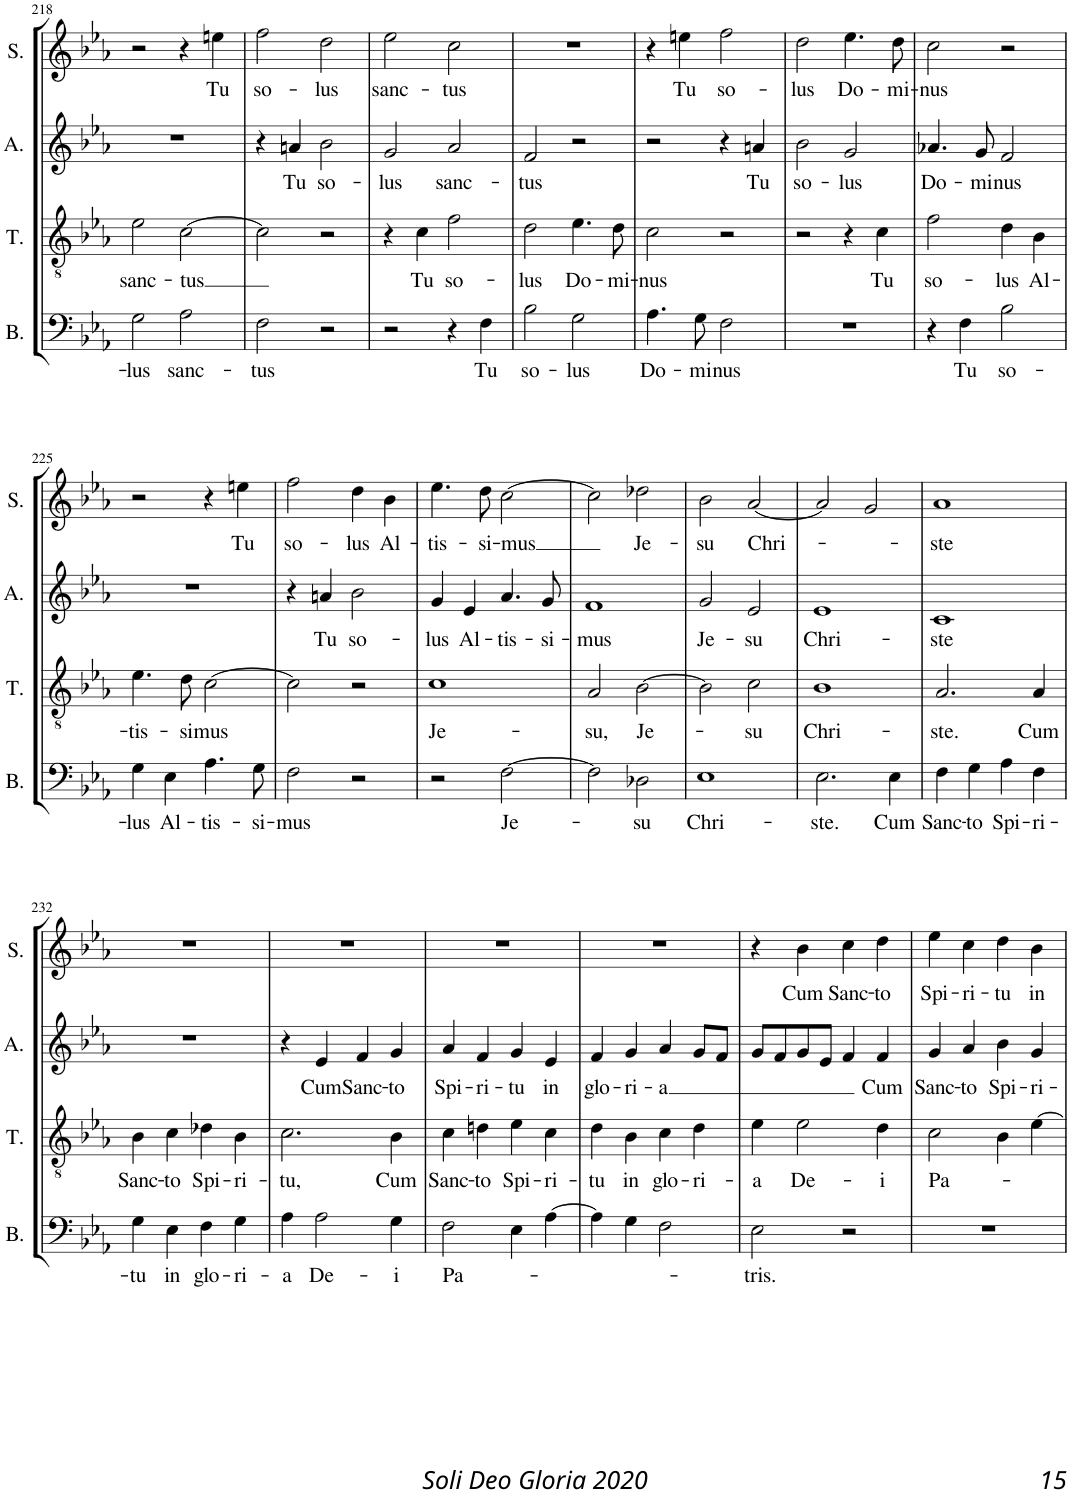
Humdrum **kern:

**kern	**text	**kern	**text	**kern	**text	**kern	**text
*part4	*part4	*part3	*part3	*part2	*part2	*part1	*part1
*staff4	*staff4	*staff3	*staff3	*staff2	*staff2	*staff1	*staff1
*I"BASS	*	*I"TENOR	*	*I"ALTO	*	*I"SOPRANO	*
*I'B.	*	*I'T.	*	*I'A.	*	*I'S.	*
!!LO:PB:g=z
*clefF4	*	*clefGv2	*	*clefG2	*	*clefG2	*
*	*	*Trd7c12	*	*	*	*	*
*k[b-e-a-]	*	*k[b-e-a-]	*	*k[b-e-a-]	*	*k[b-e-a-]	*
*E-:	*	*E-:	*	*E-:	*	*E-:	*
*M2/2	*	*M2/2	*	*M2/2	*	*M2/2	*
*met(c|)	*	*met(c|)	*	*met(c|)	*	*met(c|)	*
=218	=218	=218	=218	=218	=218	=218	=218
!	!LO:LY:b	!	!LO:LY:b	!	!	!	!
2G\	-lus	2e-\	sanc-	1r	.	2r	.
!	!LO:LY:b	!	!LO:LY:b	!	!	!	!
2A-\	sanc-	[2c\	-tus	.	.	4r	.
!	!	!	!	!	!	!	!LO:LY:b
.	.	.	.	.	.	4een\	Tu
=219	=219	=219	=219	=219	=219	=219	=219
!	!LO:LY:b	!	!	!	!	!	!LO:LY:b
2F\	-tus	2c\]	.	4r	.	2ff\	so-
!	!	!	!	!	!LO:LY:b	!	!
.	.	.	.	4an/	Tu	.	.
!	!	!	!	!	!LO:LY:b	!	!LO:LY:b
2r	.	2r	.	2b-\	so-	2dd\	-lus
=220	=220	=220	=220	=220	=220	=220	=220
!	!	!	!	!	!LO:LY:b	!	!LO:LY:b
2r	.	4r	.	2g/	-lus	2ee-\	sanc-
!	!	!	!LO:LY:b	!	!	!	!
.	.	4c\	Tu	.	.	.	.
!	!	!	!LO:LY:b	!	!LO:LY:b	!	!LO:LY:b
4r	.	2f\	so-	2a-/	sanc-	2cc\	-tus
!	!LO:LY:b	!	!	!	!	!	!
4F\	Tu	.	.	.	.	.	.
=221	=221	=221	=221	=221	=221	=221	=221
!	!LO:LY:b	!	!LO:LY:b	!	!LO:LY:b	!	!
2B-\	so-	2d\	-lus	2f/	-tus	1r	.
!	!LO:LY:b	!	!LO:LY:b	!	!	!	!
2G\	-lus	4.e-\	Do-	2r	.	.	.
!	!	!	!LO:LY:b	!	!	!	!
.	.	8d\	-mi-	.	.	.	.
=222	=222	=222	=222	=222	=222	=222	=222
!	!LO:LY:b	!	!LO:LY:b	!	!	!	!
4.A-\	Do-	2c\	-nus	2r	.	4r	.
!	!	!	!	!	!	!	!LO:LY:b
.	.	.	.	.	.	4een\	Tu
!	!LO:LY:b	!	!	!	!	!	!
8G\	-mi-	.	.	.	.	.	.
!	!LO:LY:b	!	!	!	!	!	!LO:LY:b
2F\	-nus	2r	.	4r	.	2ff\	so-
!	!	!	!	!	!LO:LY:b	!	!
.	.	.	.	4an/	Tu	.	.
=223	=223	=223	=223	=223	=223	=223	=223
!	!	!	!	!	!LO:LY:b	!	!LO:LY:b
1r	.	2r	.	2b-\	so-	2dd\	-lus
!	!	!	!	!	!LO:LY:b	!	!LO:LY:b
.	.	4r	.	2g/	-lus	4.ee-\	Do-
!	!	!	!LO:LY:b	!	!	!	!
.	.	4c\	Tu	.	.	.	.
!	!	!	!	!	!	!	!LO:LY:b
.	.	.	.	.	.	8dd\	-mi-
=224	=224	=224	=224	=224	=224	=224	=224
!	!	!	!LO:LY:b	!	!LO:LY:b	!	!LO:LY:b
4r	.	2f\	so-	4.a-X/	Do-	2cc\	-nus
!	!LO:LY:b	!	!	!	!	!	!
4F\	Tu	.	.	.	.	.	.
!	!	!	!	!	!LO:LY:b	!	!
.	.	.	.	8g/	-mi-	.	.
!	!LO:LY:b	!	!LO:LY:b	!	!LO:LY:b	!	!
2B-\	so-	4d\	-lus	2f/	-nus	2r	.
!	!	!	!LO:LY:b	!	!	!	!
.	.	4B-\	Al-	.	.	.	.
!!LO:LB:g=z
=225	=225	=225	=225	=225	=225	=225	=225
!	!LO:LY:b	!	!LO:LY:b	!	!	!	!
4G\	-lus	4.e-\	-tis-	1r	.	2r	.
!	!LO:LY:b	!	!	!	!	!	!
4E-\	Al-	.	.	.	.	.	.
!	!	!	!LO:LY:b	!	!	!	!
.	.	8d\	-si-	.	.	.	.
!	!LO:LY:b	!	!LO:LY:b	!	!	!	!
4.A-\	-tis-	[2c\	-mus	.	.	4r	.
!	!	!	!	!	!	!	!LO:LY:b
.	.	.	.	.	.	4een\	Tu
!	!LO:LY:b	!	!	!	!	!	!
8G\	-si-	.	.	.	.	.	.
=226	=226	=226	=226	=226	=226	=226	=226
!	!LO:LY:b	!	!	!	!	!	!LO:LY:b
2F\	-mus	2c\]	.	4r	.	2ff\	so-
!	!	!	!	!	!LO:LY:b	!	!
.	.	.	.	4an/	Tu	.	.
!	!	!	!	!	!LO:LY:b	!	!LO:LY:b
2r	.	2r	.	2b-\	so-	4dd\	-lus
!	!	!	!	!	!	!	!LO:LY:b
.	.	.	.	.	.	4b-\	Al-
=227	=227	=227	=227	=227	=227	=227	=227
!	!	!	!LO:LY:b	!	!LO:LY:b	!	!LO:LY:b
2r	.	1c	Je-	4g/	-lus	4.ee-\	-tis-
!	!	!	!	!	!LO:LY:b	!	!
.	.	.	.	4e-/	Al-	.	.
!	!	!	!	!	!	!	!LO:LY:b
.	.	.	.	.	.	8dd\	-si-
!	!LO:LY:b	!	!	!	!LO:LY:b	!	!LO:LY:b
[2F\	Je-	.	.	4.a-/	-tis-	[2cc\	-mus
!	!	!	!	!	!LO:LY:b	!	!
.	.	.	.	8g/	-si-	.	.
=228	=228	=228	=228	=228	=228	=228	=228
!	!	!	!LO:LY:b	!	!LO:LY:b	!	!
2F\]	.	2A-/	-su,	1f	-mus	2cc\]	.
!	!LO:LY:b	!	!LO:LY:b	!	!	!	!LO:LY:b
2D-X\	-su	[2B-\	Je-	.	.	2dd-X\	Je-
=229	=229	=229	=229	=229	=229	=229	=229
!	!LO:LY:b	!	!	!	!LO:LY:b	!	!LO:LY:b
1E-	Chri-	2B-\]	.	2g/	Je-	2b-\	-su
!	!	!	!LO:LY:b	!	!LO:LY:b	!	!LO:LY:b
.	.	2c\	-su	2e-/	-su	[2a-/	Chri-
=230	=230	=230	=230	=230	=230	=230	=230
!	!LO:LY:b	!	!LO:LY:b	!	!LO:LY:b	!	!
2.E-\	-ste.	1B-	Chri-	1e-	Chri-	2a-/]	.
.	.	.	.	.	.	2g/	.
!	!LO:LY:b	!	!	!	!	!	!
4E-\	Cum	.	.	.	.	.	.
=231	=231	=231	=231	=231	=231	=231	=231
!	!LO:LY:b	!	!LO:LY:b	!	!LO:LY:b	!	!LO:LY:b
4F\	Sanc-	2.A-/	-ste.	1c	-ste	1a-	-ste
!	!LO:LY:b	!	!	!	!	!	!
4G\	-to	.	.	.	.	.	.
!	!LO:LY:b	!	!	!	!	!	!
4A-\	Spi-	.	.	.	.	.	.
!	!LO:LY:b	!	!LO:LY:b	!	!	!	!
4F\	-ri-	4A-/	Cum	.	.	.	.
!!LO:LB:g=z
=232	=232	=232	=232	=232	=232	=232	=232
!	!LO:LY:b	!	!LO:LY:b	!	!	!	!
4G\	-tu	4B-\	Sanc-	1r	.	1r	.
!	!LO:LY:b	!	!LO:LY:b	!	!	!	!
4E-\	in	4c\	-to	.	.	.	.
!	!LO:LY:b	!	!LO:LY:b	!	!	!	!
4F\	glo-	4d-X\	Spi-	.	.	.	.
!	!LO:LY:b	!	!LO:LY:b	!	!	!	!
4G\	-ri-	4B-\	-ri-	.	.	.	.
=233	=233	=233	=233	=233	=233	=233	=233
!	!LO:LY:b	!	!LO:LY:b	!	!	!	!
4A-\	-a	2.c\	-tu,	4r	.	1r	.
!	!LO:LY:b	!	!	!	!LO:LY:b	!	!
2A-\	De-	.	.	4e-/	Cum	.	.
!	!	!	!	!	!LO:LY:b	!	!
.	.	.	.	4f/	Sanc-	.	.
!	!LO:LY:b	!	!LO:LY:b	!	!LO:LY:b	!	!
4G\	-i	4B-\	Cum	4g/	-to	.	.
=234	=234	=234	=234	=234	=234	=234	=234
!	!LO:LY:b	!	!LO:LY:b	!	!LO:LY:b	!	!
2F\	Pa-	4c\	Sanc-	4a-/	Spi-	1r	.
!	!	!	!LO:LY:b	!	!LO:LY:b	!	!
.	.	4dn\	-to	4f/	-ri-	.	.
!	!	!	!LO:LY:b	!	!LO:LY:b	!	!
4E-\	.	4e-\	Spi-	4g/	-tu	.	.
!	!	!	!LO:LY:b	!	!LO:LY:b	!	!
[4A-\	.	4c\	-ri-	4e-/	in	.	.
=235	=235	=235	=235	=235	=235	=235	=235
!	!	!	!LO:LY:b	!	!LO:LY:b	!	!
4A-\]	.	4d\	-tu	4f/	glo-	1r	.
!	!	!	!LO:LY:b	!	!LO:LY:b	!	!
4G\	.	4B-\	in	4g/	-ri-	.	.
!	!	!	!LO:LY:b	!	!LO:LY:b	!	!
2F\	.	4c\	glo-	4a-/	-a	.	.
!	!	!	!LO:LY:b	!	!	!	!
.	.	4d\	-ri-	8g/L	.	.	.
.	.	.	.	8f/J	.	.	.
=236	=236	=236	=236	=236	=236	=236	=236
!	!LO:LY:b	!	!LO:LY:b	!	!	!	!
2E-\	-tris.	4e-\	-a	8g/L	.	4r	.
.	.	.	.	8f/	.	.	.
!	!	!	!LO:LY:b	!	!	!	!LO:LY:b
.	.	2e-\	De-	8g/	.	4b-\	Cum
.	.	.	.	8e-/J	.	.	.
!	!	!	!	!	!	!	!LO:LY:b
2r	.	.	.	4f/	.	4cc\	Sanc-
!	!	!	!LO:LY:b	!	!LO:LY:b	!	!LO:LY:b
.	.	4d\	-i	4f/	Cum	4dd\	-to
=237	=237	=237	=237	=237	=237	=237	=237
!	!	!	!LO:LY:b	!	!LO:LY:b	!	!LO:LY:b
1r	.	2c\	Pa-	4g/	Sanc-	4ee-\	Spi-
!	!	!	!	!	!LO:LY:b	!	!LO:LY:b
.	.	.	.	4a-/	-to	4cc\	-ri-
!	!	!	!	!	!LO:LY:b	!	!LO:LY:b
.	.	4B-\	.	4b-\	Spi-	4dd\	-tu
!	!	!	!	!	!LO:LY:b	!	!LO:LY:b
.	.	[4e-\	.	4g/	-ri-	4b-\	in
=	=	=	=	=	=	=	=
*-	*-	*-	*-	*-	*-	*-	*-
